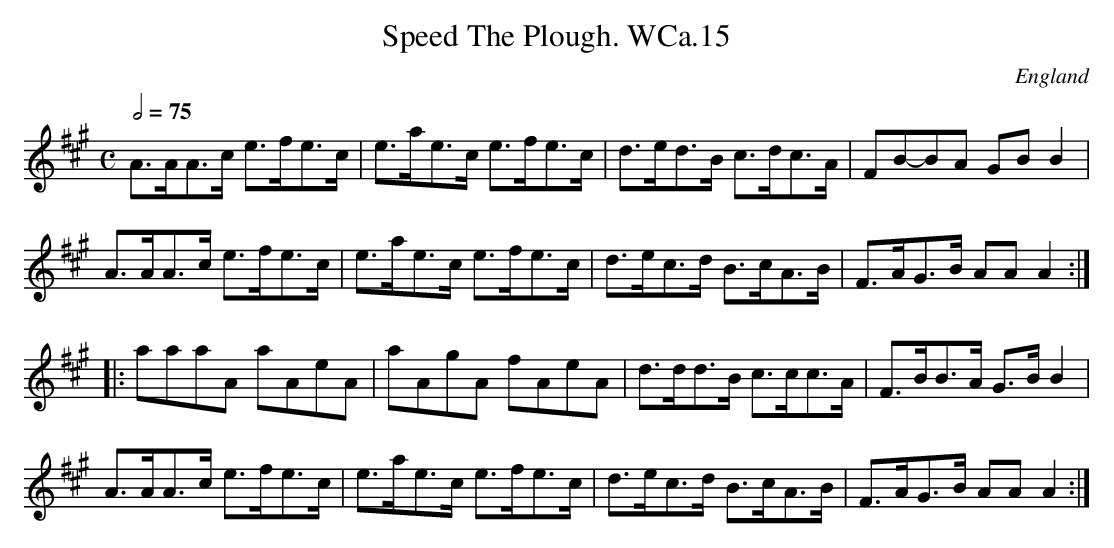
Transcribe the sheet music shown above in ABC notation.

X:1
T:Speed The Plough. WCa.15
L:1/8
M:C
O:England
Q:1/2=75
K:A
A>AA>c e>fe>c|e>ae>c e>fe>c|\
d>ed>B c>dc>A|FB-BA GBB2|!
A>AA>c e>fe>c|e>ae>c e>fe>c|\
d>ec>d B>cA>B|F>AG>B AAA2:|!
|:aaaA aAeA|aAgA fAeA|\
d>dd>B c>cc>A|F>BB>A G>BB2|!
A>AA>c e>fe>c|e>ae>c e>fe>c|\
d>ec>d B>cA>B|F>AG>B AAA2:|
